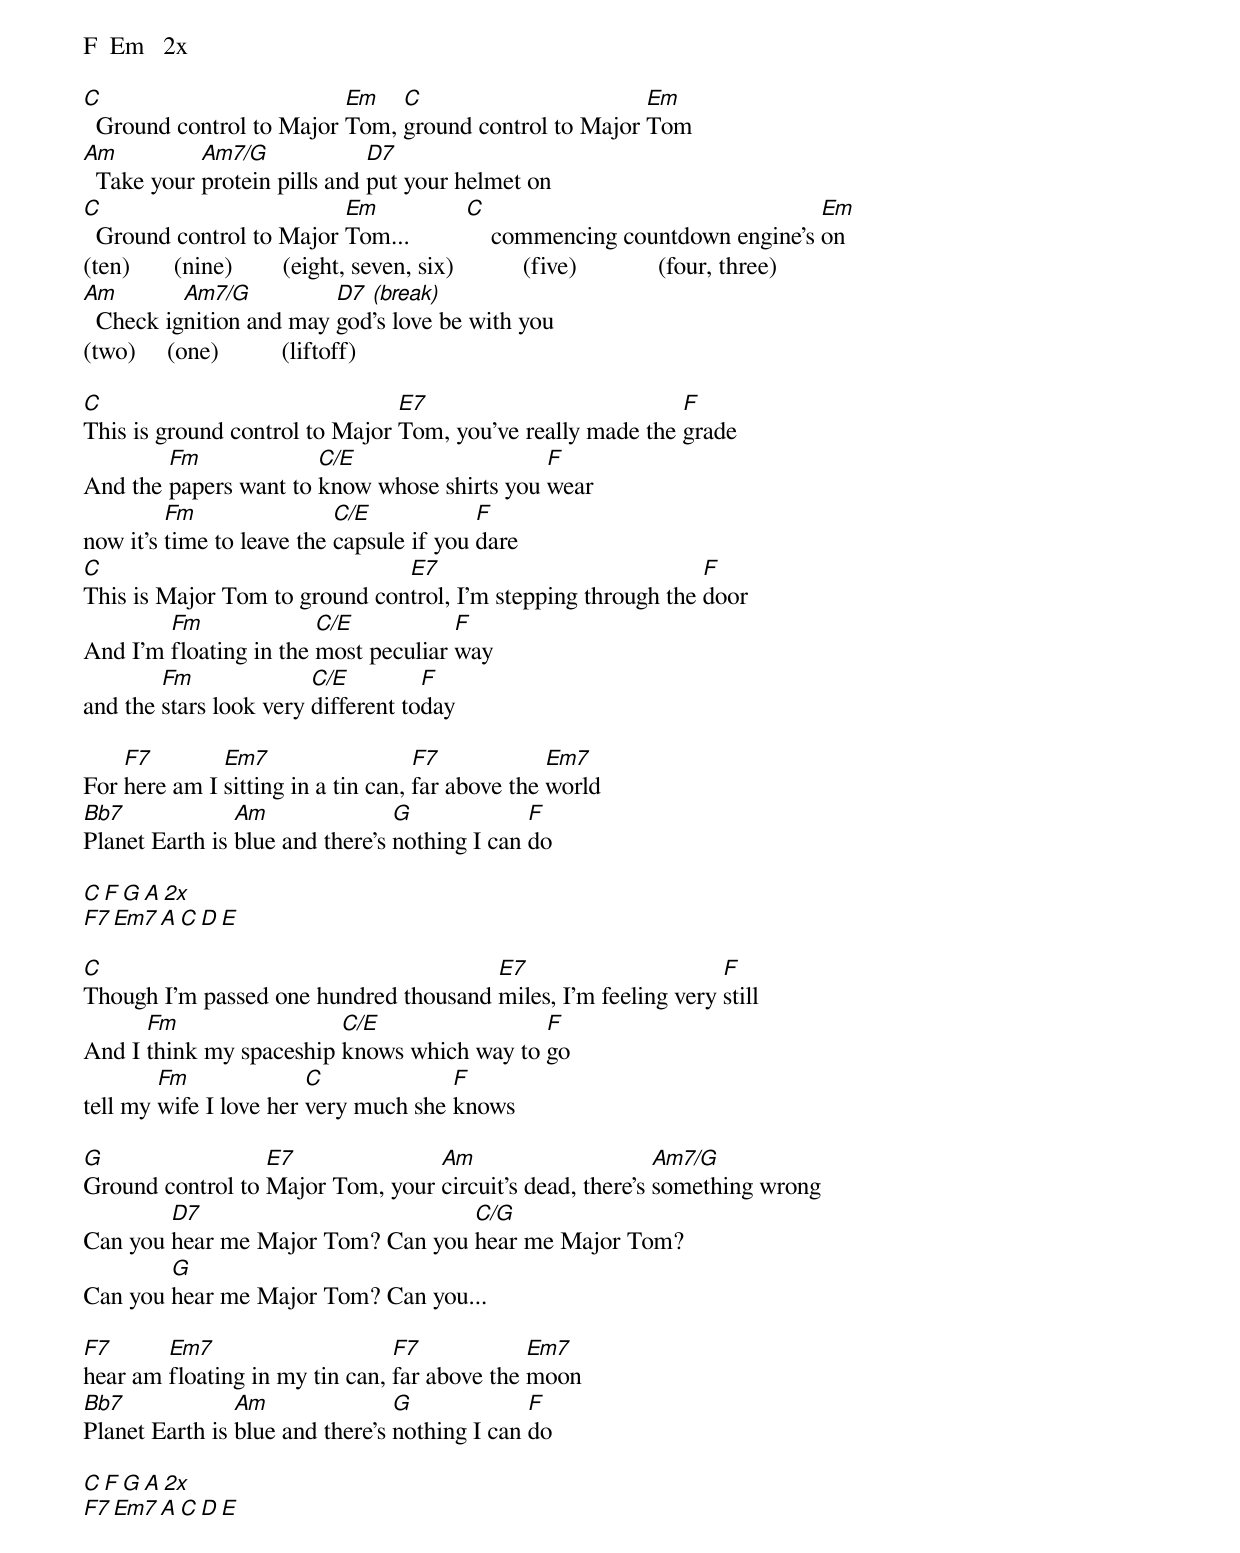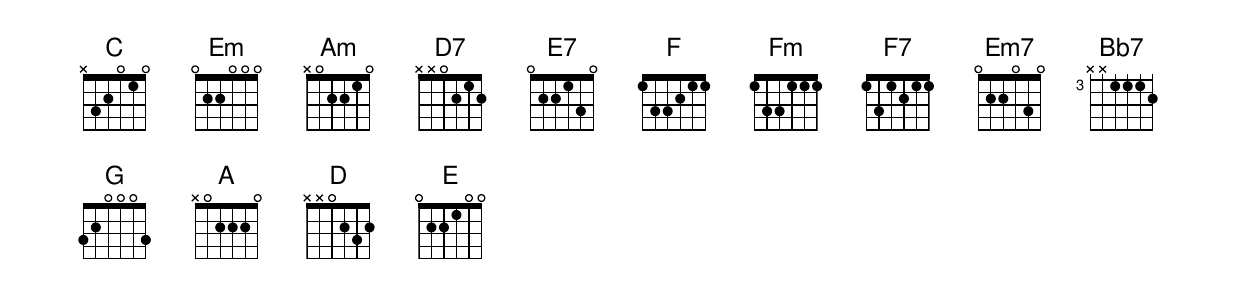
F  Em   2x

C                         Em   C                       Em
  Ground control to Major Tom, ground control to Major Tom
Am          Am7/G             D7
  Take your protein pills and put your helmet on
C                         Em             C                                 Em
  Ground control to Major Tom...             commencing countdown engine's on
(ten)       (nine)        (eight, seven, six)           (five)             (four, three)
Am        Am7/G          D7 (break)
  Check ignition and may god's love be with you
(two)     (one)          (liftoff)

C                               E7                          F
This is ground control to Major Tom, you've really made the grade
        Fm             C/E                   F
And the papers want to know whose shirts you wear
         Fm                C/E            F
now it's time to leave the capsule if you dare
C                              E7                             F
This is Major Tom to ground control, I'm stepping through the door
        Fm              C/E           F
And I'm floating in the most peculiar way
        Fm              C/E         F
and the stars look very different today

    F7        Em7                   F7            Em7
For here am I sitting in a tin can, far above the world
Bb7             Am               G             F
Planet Earth is blue and there's nothing I can do

C  F  G  A   2x
F7  Em7  A  C  D  E

C                                      E7                      F
Though I'm passed one hundred thousand miles, I'm feeling very still
      Fm                 C/E                F
And I think my spaceship knows which way to go
        Fm              C             F
tell my wife I love her very much she knows

G                 E7              Am                      Am7/G
Ground control to Major Tom, your circuit's dead, there's something wrong
        D7                         C/G
Can you hear me Major Tom? Can you hear me Major Tom?
        G
Can you hear me Major Tom? Can you...

F7      Em7                     F7            Em7
hear am floating in my tin can, far above the moon
Bb7             Am               G             F
Planet Earth is blue and there's nothing I can do

C  F  G  A   2x
F7  Em7  A  C  D  E
